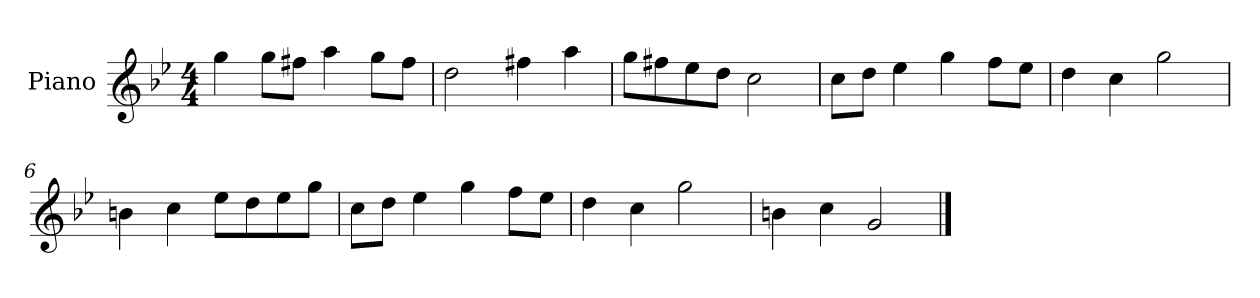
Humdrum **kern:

**kern
*part1
*staff1
*I"Piano
*I'P-no
*clefG2
*k[b-e-]
*M4/4
*MM90
=1
4gg\
8gg\L
8ff#X\J
4aa\
8gg\L
8ff#\J
=2
2dd\
4ff#X\
4aa\
=3
8gg\L
8ff#X\
8ee-\
8dd\J
2cc\
=4
8cc\L
8dd\J
4ee-\
4gg\
8ff\L
8ee-\J
=5
4dd\
4cc\
2gg\
=6
4bn\
4cc\
8ee-\L
8dd\
8ee-\
8gg\J
!!LO:LB:g=z
=7
8cc\L
8dd\J
4ee-\
4gg\
8ff\L
8ee-\J
=8
4dd\
4cc\
2gg\
=9
4bn\
4cc\
2g/
==
*-
